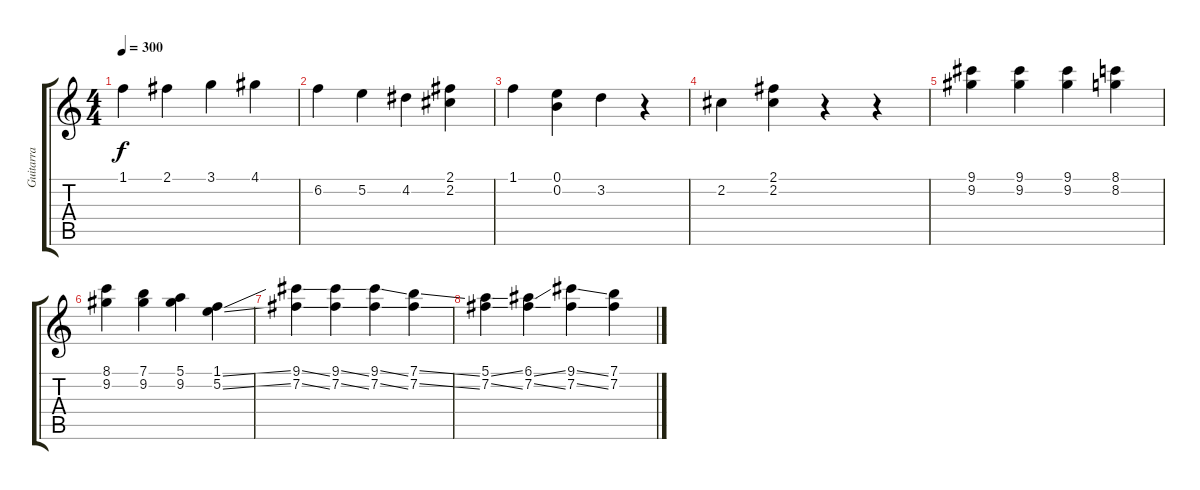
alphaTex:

\track ("Guitarra" "Guitarra") {instrument electricguitarclean}
\staff {score tabs}
\tuning (E4 B3 G3 D3 A2 E2) {hide}
\ts (4 4)
\tempo 300
\clef g2
\ks c
1.1.4{dy f} 2.1.4 3.1.4 4.1.4 |
6.2.4 5.2.4 4.2.4 (2.1 2.2).4 |
1.1.4 (0.1 0.2).4 3.2.4 r.4 |
2.2.4 (2.1 2.2).4 r.4 r.4 |
(9.1 9.2).4 (9.1 9.2).4 (9.1 9.2).4 (8.1 8.2).4 |
(8.1 9.2).4 (7.1 9.2).4 (5.1 9.2).4 (1.1{ss} 5.2{ss}).4 |
(9.1{ss} 7.2{ss}).4 (9.1{ss} 7.2{ss}).4 (9.1{ss} 7.2{ss}).4 (7.1{ss} 7.2{ss}).4 |
(5.1{ss} 7.2{ss}).4 (6.1{ss} 7.2{ss}).4 (9.1{ss} 7.2{ss}).4 (7.1 7.2).4
